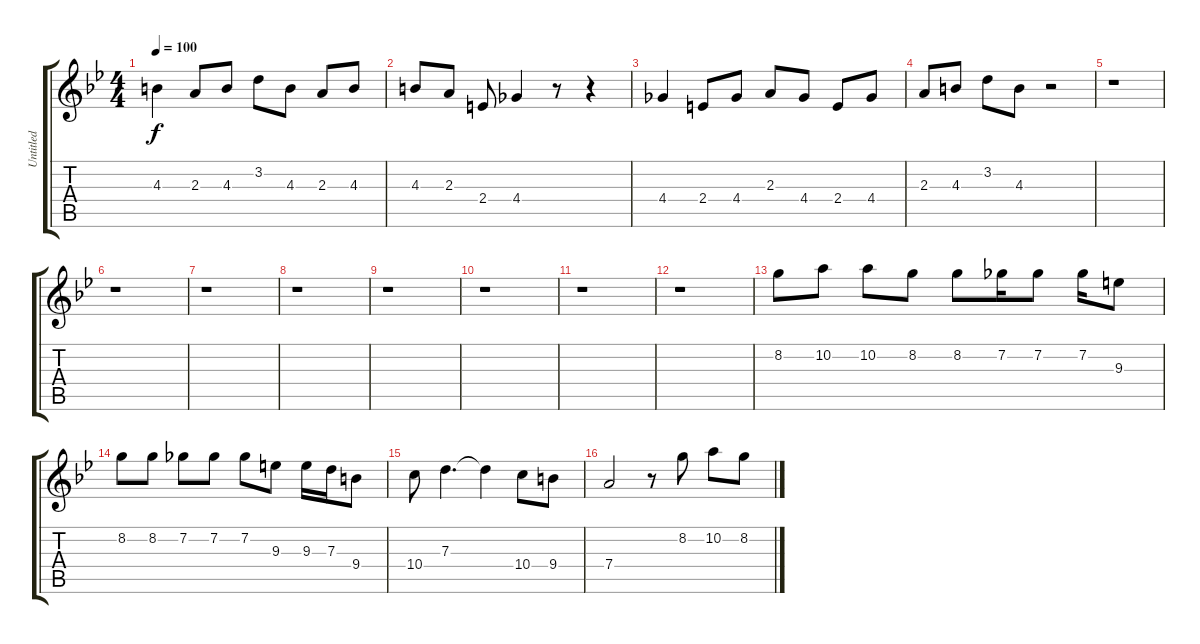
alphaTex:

\track ("Untitled" "Untitled") {instrument acousticguitarsteel}
\staff {score tabs}
\tuning (E4 B3 G3 D3 A2 E2) {hide}
\ts (4 4)
\tempo 100
\clef g2
\ks bb
4.3.4{dy f} 2.3.8 4.3.8 3.2.8 4.3.8 2.3.8 4.3.8 |
4.3.8 2.3.8 2.4.8 4.4.4 r.8 r.4 |
4.4.4 2.4.8 4.4.8 2.3.8 4.4.8 2.4.8 4.4.8 |
2.3.8 4.3.8 3.2.8 4.3.8 r.2 |
r.1 |
r.1 |
r.1 |
r.1 |
r.1 |
r.1 |
r.1 |
r.1 |
8.2.8 10.2.8 10.2.8 8.2.8 8.2.8 7.2.16 7.2.8 7.2.16 9.3.8 |
8.2.8 8.2.8 7.2.8 7.2.8 7.2.8 9.3.8 9.3.16 7.3.16 9.4.8 |
10.4.8 7.3.4{d} 7.3{t}.4 10.4.8 9.4.8 |
7.4.2 r.8 8.2.8 10.2.8 8.2.8
